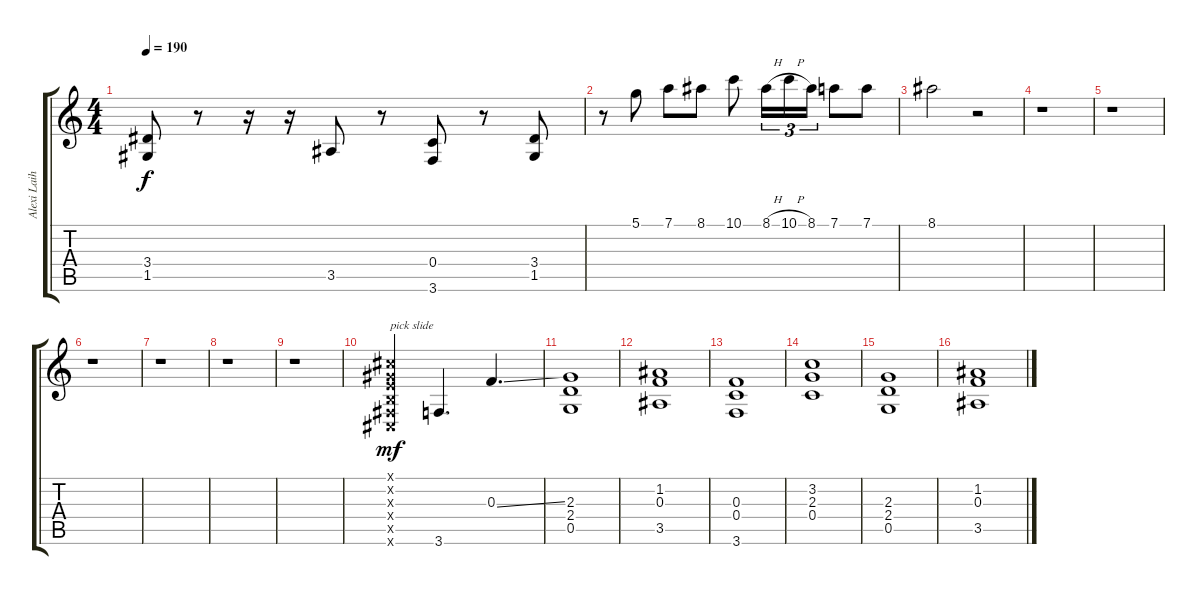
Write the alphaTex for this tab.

\track ("Alexi Laiho" "Alexi Laih") {instrument overdrivenguitar}
\staff {score tabs}
\tuning (D4 A3 F3 C3 G2 D2) {hide}
\ts (4 4)
\tempo 190
\clef g2
\ks c
(3.4 1.5).8{dy f} r.8 r.16 r.16 3.5.8 r.8 (0.4 3.6).8 r.8 (3.4 1.5).8 |
r.8 5.1.8 7.1.8 8.1.8 10.1.8 8.1{h}.16{tu (3 2)} 10.1{h}.16{tu (3 2)} 8.1.16{tu (3 2)} 7.1.8 7.1.8 |
8.1.2 r.2 |
r.1 |
r.1 |
r.1 |
r.1 |
r.1 |
r.1 |
(-1.1{x} -1.2{x} -1.3{x} -1.4{x} -1.5{x} -1.6{x}).4{txt "pick slide" dy mf} 3.6.4{d} 0.3{ss}.4{d} |
(2.3 2.4 0.5).1 |
(1.2 0.3 3.5).1 |
(0.3 0.4 3.6).1 |
(3.2 2.3 0.4).1 |
(2.3 2.4 0.5).1 |
(1.2 0.3 3.5).1
